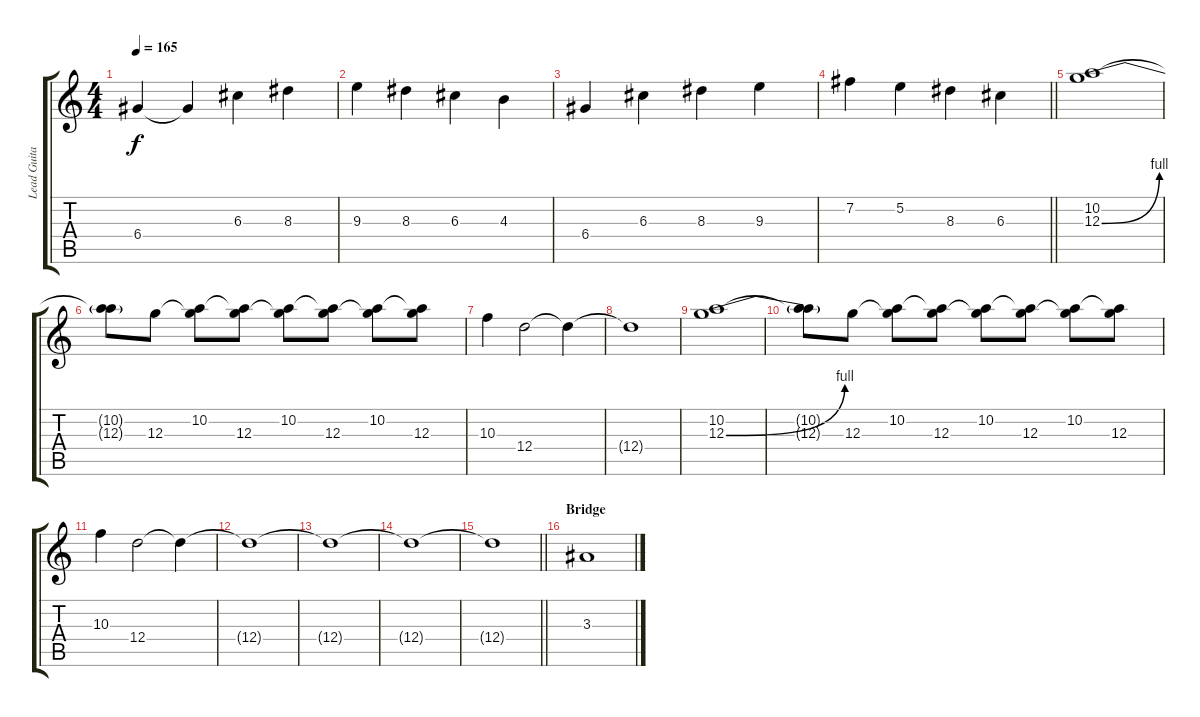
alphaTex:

\track ("Lead Guitar" "Lead Guita") {instrument electricguitarclean}
\staff {score tabs}
\tuning (E4 B3 G3 D3 A2 E2) {hide}
\ts (4 4)
\tempo 165
\clef g2
\ks c
6.4.4{dy f} 6.4{t}.4 6.3.4 8.3.4 |
9.3.4 8.3.4 6.3.4 4.3.4 |
6.4.4 6.3.4 8.3.4 9.3.4 |
\barLineRight lightlight
7.2.4 5.2.4 8.3.4 6.3.4 |
(10.2 12.3{be (bend 0 0 60 4)}).1{volume 11 instrument distortionguitar} |
(10.2{t} 12.3{t}).8 12.3.8 (10.2 12.3{t}).8 (10.2{t} 12.3).8 (10.2 12.3{t}).8 (10.2{t} 12.3).8 (10.2 12.3{t}).8 (10.2{t} 12.3).8 |
10.3.4 12.4.2 12.4{t}.4 |
12.4{t}.1 |
(10.2 12.3{be (bend 0 0 60 4)}).1 |
(10.2{t} 12.3{t}).8 12.3.8 (10.2 12.3{t}).8 (10.2{t} 12.3).8 (10.2 12.3{t}).8 (10.2{t} 12.3).8 (10.2 12.3{t}).8 (10.2{t} 12.3).8 |
10.3.4 12.4.2 12.4{t}.4 |
12.4{t}.1 |
12.4{t}.1 |
12.4{t}.1 |
\barLineRight lightlight
12.4{t}.1 |
\section ("" "Bridge")
3.3.1{volume 16}
